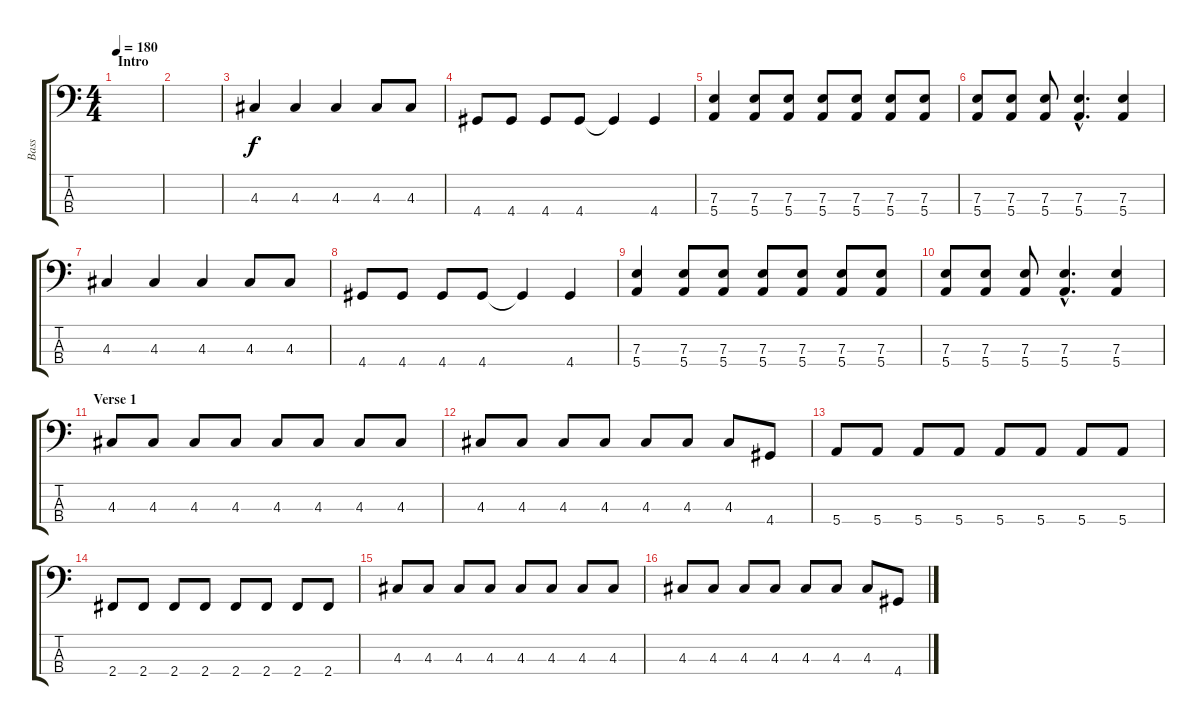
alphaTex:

\track ("Bass" "Bass") {instrument electricbasspick}
\staff {score tabs}
\tuning (G2 D2 A1 E1) {hide}
\ts (4 4)
\section ("" "Intro")
\tempo 180
\clef f4
\ks c
|
|
4.3.4 4.3.4 4.3.4 4.3.8 4.3.8 |
4.4.8 4.4.8 4.4.8 4.4.8 4.4{t}.4 4.4.4 |
(7.3 5.4).4 (7.3 5.4).8 (7.3 5.4).8 (7.3 5.4).8 (7.3 5.4).8 (7.3 5.4).8 (7.3 5.4).8 |
(7.3 5.4).8 (7.3 5.4).8 (7.3 5.4).8 (7.3{hac} 5.4{hac}).4{d} (7.3 5.4).4 |
4.3.4 4.3.4 4.3.4 4.3.8 4.3.8 |
4.4.8 4.4.8 4.4.8 4.4.8 4.4{t}.4 4.4.4 |
(7.3 5.4).4 (7.3 5.4).8 (7.3 5.4).8 (7.3 5.4).8 (7.3 5.4).8 (7.3 5.4).8 (7.3 5.4).8 |
(7.3 5.4).8 (7.3 5.4).8 (7.3 5.4).8 (7.3{hac} 5.4{hac}).4{d} (7.3 5.4).4 |
\section ("" "Verse 1")
4.3.8 4.3.8 4.3.8 4.3.8 4.3.8 4.3.8 4.3.8 4.3.8 |
4.3.8 4.3.8 4.3.8 4.3.8 4.3.8 4.3.8 4.3.8 4.4.8 |
5.4.8 5.4.8 5.4.8 5.4.8 5.4.8 5.4.8 5.4.8 5.4.8 |
2.4.8 2.4.8 2.4.8 2.4.8 2.4.8 2.4.8 2.4.8 2.4.8 |
4.3.8 4.3.8 4.3.8 4.3.8 4.3.8 4.3.8 4.3.8 4.3.8 |
4.3.8 4.3.8 4.3.8 4.3.8 4.3.8 4.3.8 4.3.8 4.4.8
